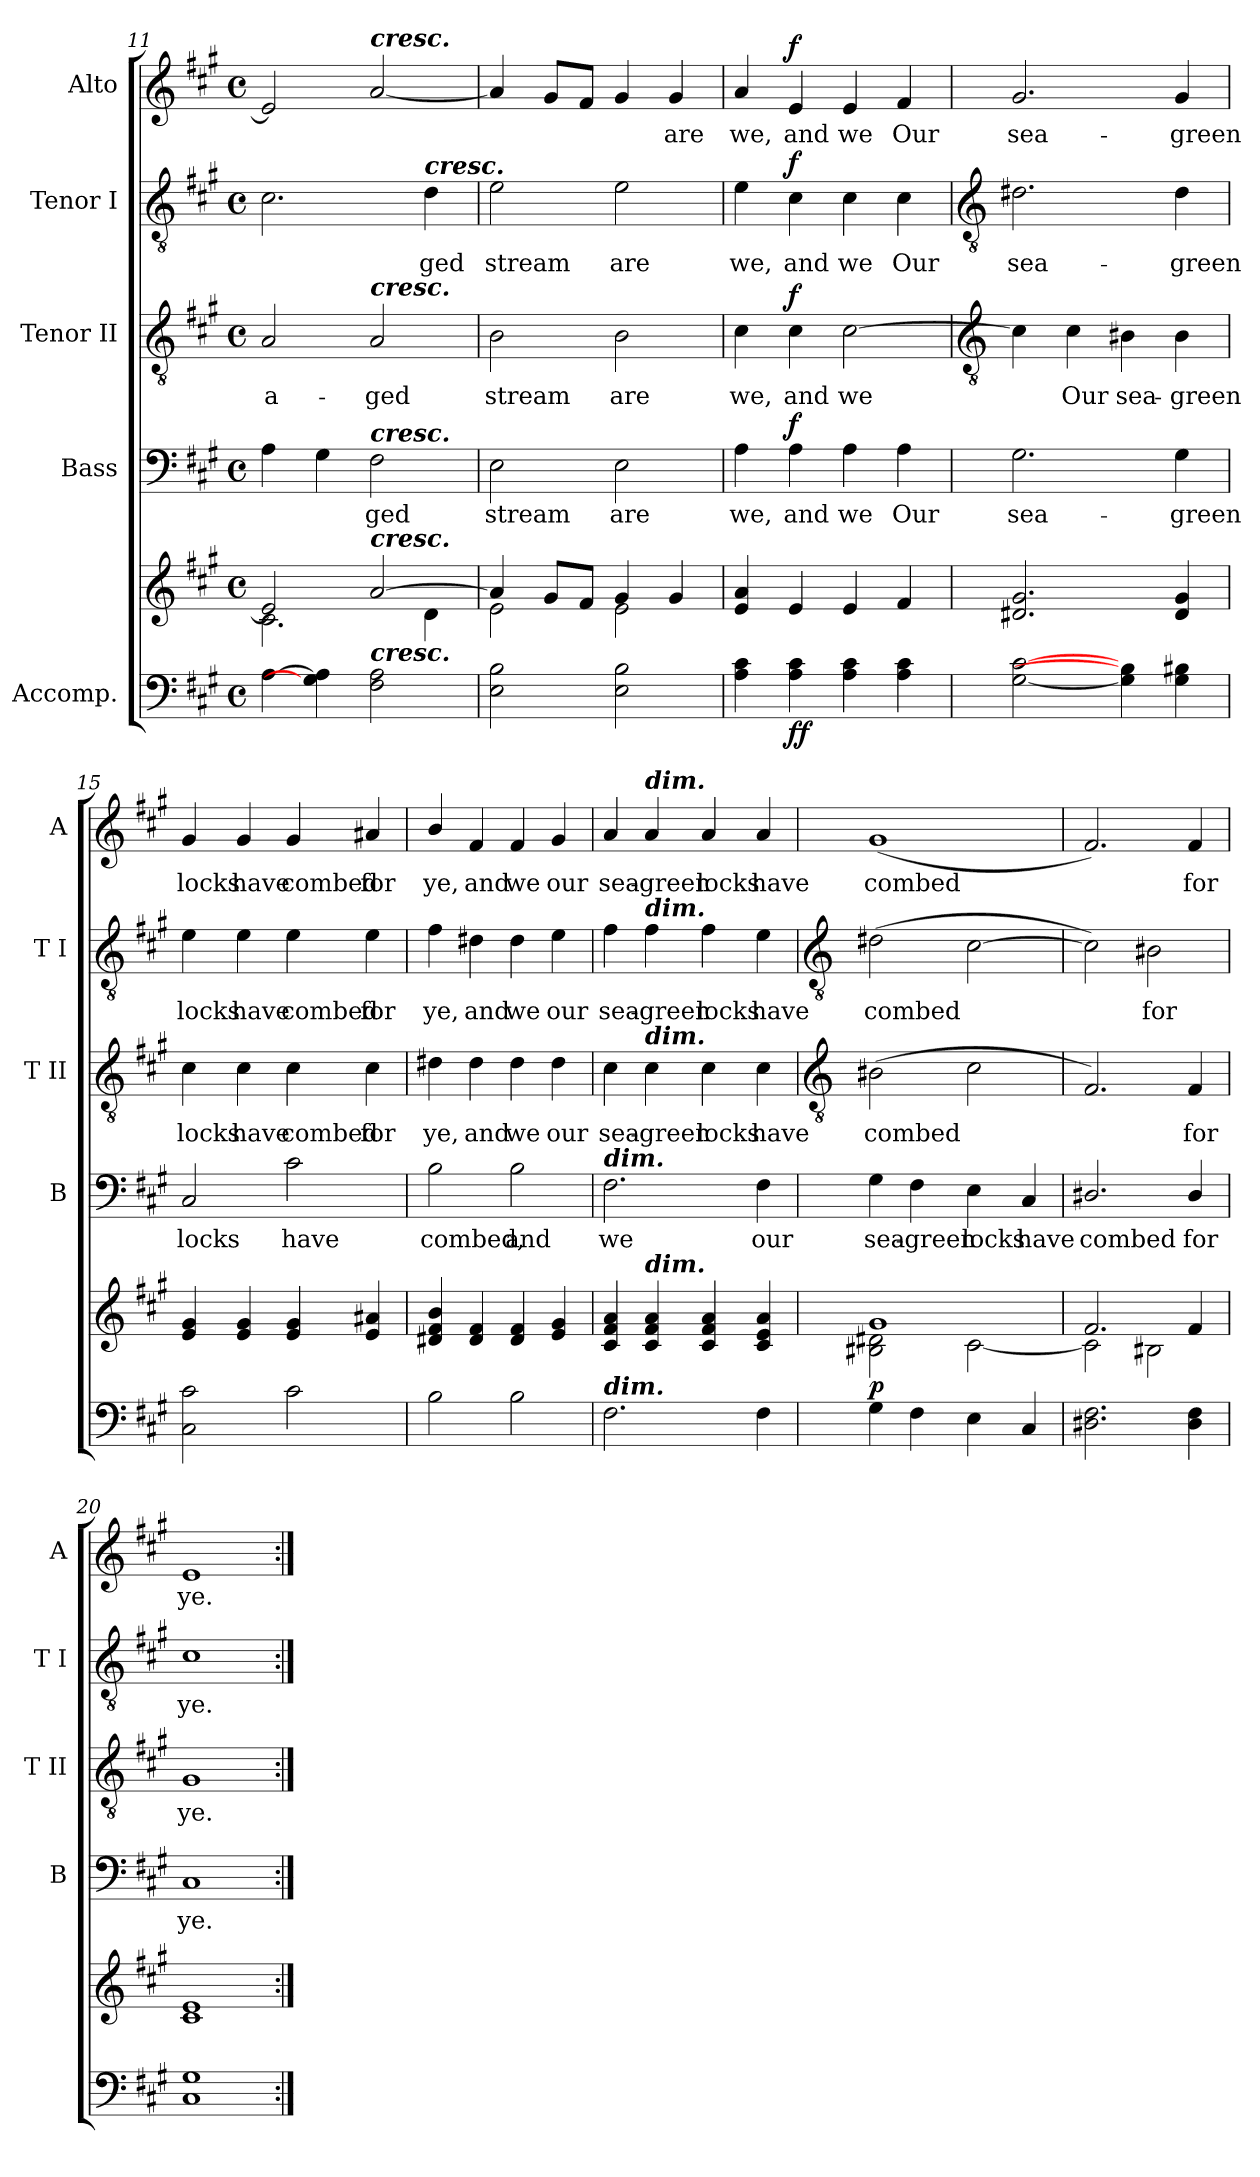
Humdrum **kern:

**kern	**kern	**dynam	**kern	**text	**dynam	**kern	**text	**dynam	**kern	**text	**dynam	**kern	**text	**dynam
*part5	*part5	*part5	*part4	*part4	*part4	*part3	*part3	*part3	*part2	*part2	*part2	*part1	*part1	*part1
*staff6	*staff5	*staff5/6	*staff4	*staff4	*staff4	*staff3	*staff3	*staff3	*staff2	*staff2	*staff2	*staff1	*staff1	*staff1
*I"Accomp.	*	*	*I"Bass	*	*	*I"Tenor II	*	*	*I"Tenor I	*	*	*I"Alto	*	*
*	*	*	*I'B	*	*	*I'T II	*	*	*I'T I	*	*	*I'A	*	*
*clefF4	*clefG2	*	*clefF4	*	*	*clefGv2	*	*	*clefGv2	*	*	*clefG2	*	*
*k[f#c#g#]	*k[f#c#g#]	*	*k[f#c#g#]	*	*	*k[f#c#g#]	*	*	*k[f#c#g#]	*	*	*k[f#c#g#]	*	*
*A:	*A:	*	*A:	*	*	*A:	*	*	*A:	*	*	*A:	*	*
*M4/4	*M4/4	*	*M4/4	*	*	*M4/4	*	*	*M4/4	*	*	*M4/4	*	*
*met(c)	*met(c)	*	*met(c)	*	*	*met(c)	*	*	*met(c)	*	*	*met(c)	*	*
=11	=11	=11	=11	=11	=11	=11	=11	=11	=11	=11	=11	=11	=11	=11
*	*^	*	*	*	*	*	*	*	*	*	*	*	*	*
!	!	!	!	!	!	!	!	!LO:LY:b	!	!	!	!	!	!	!
[4A	2e/]	2.c#\	.	4A	.	.	2A	a-	.	2.c#	.	.	2e]	.	.
4G#] 4A]	.	.	.	4G#	.	.	.	.	.	.	.	.	.	.	.
!	!	!	!	!	!	!	!	!	!	!	!	!	!LO:TX:a:Bi:t=cresc.	!	!
!	!	!	!	!	!	!	!LO:TX:a:Bi:t=cresc.	!	!	!	!	!	!	!	!
!	!	!	!	!LO:TX:a:Bi:t=cresc.	!	!	!	!	!	!	!	!	!	!	!
!	!LO:TX:a:Bi:t=cresc.	!	!	!	!	!	!	!	!	!	!	!	!	!	!
!LO:TX:a:Bi:t=cresc.	!	!	!	!	!	!	!	!	!	!	!	!	!	!	!
!	!	!	!	!	!LO:LY:b	!	!	!LO:LY:b	!	!	!	!	!	!	!
2F# 2A	[2a/	.	.	2F#	ged	.	2A	-ged	.	.	.	.	[2a	.	.
!	!	!	!	!	!	!	!	!	!	!LO:TX:a:Bi:t=cresc.	!	!	!	!	!
!	!	!	!	!	!	!	!	!	!	!	!LO:LY:b	!	!	!	!
.	.	4d\	.	.	.	.	.	.	.	4d	ged	.	.	.	.
=12	=12	=12	=12	=12	=12	=12	=12	=12	=12	=12	=12	=12	=12	=12	=12
!	!	!	!	!	!LO:LY:b	!	!	!LO:LY:b	!	!	!LO:LY:b	!	!	!	!
2E 2B	4a/]	2e\	.	2E	stream	.	2B	stream	.	2e	stream	.	4a]	.	.
.	8g#/L	.	.	.	.	.	.	.	.	.	.	.	8g#L	.	.
.	8f#/J	.	.	.	.	.	.	.	.	.	.	.	8f#J	.	.
!	!	!	!	!	!LO:LY:b	!	!	!LO:LY:b	!	!	!LO:LY:b	!	!	!	!
2E 2B	4g#/	2e\	.	2E	are	.	2B	are	.	2e	are	.	4g#	.	.
!	!	!	!	!	!	!	!	!	!	!	!	!	!	!LO:LY:b	!
.	4g#/	.	.	.	.	.	.	.	.	.	.	.	4g#	are	.
*	*v	*v	*	*	*	*	*	*	*	*	*	*	*	*	*
=13	=13	=13	=13	=13	=13	=13	=13	=13	=13	=13	=13	=13	=13	=13
!	!	!	!	!LO:LY:b	!	!	!LO:LY:b	!	!	!LO:LY:b	!	!	!LO:LY:b	!
4A 4c#	4e/ 4a/	.	4A	we,	.	4c#	we,	.	4e	we,	.	4a	we,	.
!	!	!LO:DY:b=2	!	!LO:LY:b	!	!	!LO:LY:b	!	!	!LO:LY:b	!	!	!LO:LY:b	!
!	!	!LO:DY:n=1:b	!	!	!LO:DY:b	!	!	!LO:DY:b	!	!	!LO:DY:b	!	!	!LO:DY:b
4A 4c#	4e/	f f	4A	and	f	4c#	and	f	4c#	and	f	4e	and	f
!	!	!	!	!LO:LY:b	!	!	!LO:LY:b	!	!	!LO:LY:b	!	!	!LO:LY:b	!
4A 4c#	4e/	.	4A	we	.	[2c#	we	.	4c#	we	.	4e	we	.
!	!	!	!	!LO:LY:b	!	!	!	!	!	!LO:LY:b	!	!	!LO:LY:b	!
4A 4c#	4f#/	.	4A	Our	.	.	.	.	4c#	Our	.	4f#	Our	.
!!LO:LB:g=z
=14	=14	=14	=14	=14	=14	=14	=14	=14	=14	=14	=14	=14	=14	=14
*	*	*	*	*	*	*clefGv2	*	*	*clefGv2	*	*	*	*	*
!	!	!	!	!LO:LY:b	!	!	!	!	!	!LO:LY:b	!	!	!LO:LY:b	!
[2G# [2c#	2.d#X 2.g#	.	2.G#	sea-	.	4c#]	.	.	2.d#X	sea-	.	2.g#	sea-	.
!	!	!	!	!	!	!	!LO:LY:b	!	!	!	!	!	!	!
.	.	.	.	.	.	4c#	Our	.	.	.	.	.	.	.
!	!	!	!	!	!	!	!LO:LY:b	!	!	!	!	!	!	!
4G#] 4B#]	.	.	.	.	.	4B#X	sea-	.	.	.	.	.	.	.
!	!	!	!	!LO:LY:b	!	!	!LO:LY:b	!	!	!LO:LY:b	!	!	!LO:LY:b	!
4G# 4B#	4d# 4g#	.	4G#	-green	.	4B#	-green	.	4d#	-green	.	4g#	-green	.
=15	=15	=15	=15	=15	=15	=15	=15	=15	=15	=15	=15	=15	=15	=15
!	!	!	!	!LO:LY:b	!	!	!LO:LY:b	!	!	!LO:LY:b	!	!	!LO:LY:b	!
2C# 2c#	4e 4g#	.	2C#	locks	.	4c#	locks	.	4e	locks	.	4g#	locks	.
!	!	!	!	!	!	!	!LO:LY:b	!	!	!LO:LY:b	!	!	!LO:LY:b	!
.	4e 4g#	.	.	.	.	4c#	have	.	4e	have	.	4g#	have	.
!	!	!	!	!LO:LY:b	!	!	!LO:LY:b	!	!	!LO:LY:b	!	!	!LO:LY:b	!
2c#	4e 4g#	.	2c#	have	.	4c#	combed	.	4e	combed	.	4g#	combed	.
!	!	!	!	!	!	!	!LO:LY:b	!	!	!LO:LY:b	!	!	!LO:LY:b	!
.	4e 4a#X	.	.	.	.	4c#	for	.	4e	for	.	4a#X	for	.
=16	=16	=16	=16	=16	=16	=16	=16	=16	=16	=16	=16	=16	=16	=16
!	!	!	!	!LO:LY:b	!	!	!LO:LY:b	!	!	!LO:LY:b	!	!	!LO:LY:b	!
2B	4d#X/ 4f#/ 4b/	.	2B	combed,	.	4d#X	ye,	.	4f#	ye,	.	4b/	ye,	.
!	!	!	!	!	!	!	!LO:LY:b	!	!	!LO:LY:b	!	!	!LO:LY:b	!
.	4d# 4f#	.	.	.	.	4d#	and	.	4d#X	and	.	4f#	and	.
!	!	!	!	!LO:LY:b	!	!	!LO:LY:b	!	!	!LO:LY:b	!	!	!LO:LY:b	!
2B	4d# 4f#	.	2B	and	.	4d#	we	.	4d#	we	.	4f#	we	.
!	!	!	!	!	!	!	!LO:LY:b	!	!	!LO:LY:b	!	!	!LO:LY:b	!
.	4e 4g#	.	.	.	.	4d#	our	.	4e	our	.	4g#	our	.
=17	=17	=17	=17	=17	=17	=17	=17	=17	=17	=17	=17	=17	=17	=17
!	!	!	!LO:TX:a:Bi:t=dim.	!	!	!	!	!	!	!	!	!	!	!
!LO:TX:a:Bi:t=dim.	!	!	!	!	!	!	!	!	!	!	!	!	!	!
!	!	!	!	!LO:LY:b	!	!	!LO:LY:b	!	!	!LO:LY:b	!	!	!LO:LY:b	!
2.F#	4c# 4f# 4a	.	2.F#	we	.	4c#	sea-	.	4f#	sea-	.	4a	sea-	.
!	!	!	!	!	!	!	!	!	!	!	!	!LO:TX:a:Bi:t=dim.	!	!
!	!	!	!	!	!	!	!	!	!LO:TX:a:Bi:t=dim.	!	!	!	!	!
!	!	!	!	!	!	!LO:TX:a:Bi:t=dim.	!	!	!	!	!	!	!	!
!	!LO:TX:a:Bi:t=dim.	!	!	!	!	!	!	!	!	!	!	!	!	!
!	!	!	!	!	!	!	!LO:LY:b	!	!	!LO:LY:b	!	!	!LO:LY:b	!
.	4c# 4f# 4a	.	.	.	.	4c#	-green	.	4f#	-green	.	4a	-green	.
!	!	!	!	!	!	!	!LO:LY:b	!	!	!LO:LY:b	!	!	!LO:LY:b	!
.	4c# 4f# 4a	.	.	.	.	4c#	locks	.	4f#	locks	.	4a	locks	.
!	!	!	!	!LO:LY:b	!	!	!LO:LY:b	!	!	!LO:LY:b	!	!	!LO:LY:b	!
4F#	4c# 4e 4a	.	4F#	our	.	4c#	have	.	4e	have	.	4a	have	.
!!LO:LB:g=z
=18	=18	=18	=18	=18	=18	=18	=18	=18	=18	=18	=18	=18	=18	=18
*	*	*	*	*	*	*clefGv2	*	*	*clefGv2	*	*	*	*	*
*	*^	*	*	*	*	*	*	*	*	*	*	*	*	*
!	!	!	!LO:DY:b	!	!LO:LY:b	!	!	!LO:LY:b	!	!	!LO:LY:b	!	!	!LO:LY:b	!
4G#	1g#/	2B#X\ 2d#X\	p	4G#	sea-	.	(>2B#X	combed	.	(>2d#X	combed	.	(<1g#	combed	.
!	!	!	!	!	!LO:LY:b	!	!	!	!	!	!	!	!	!	!
4F#	.	.	.	4F#	-green	.	.	.	.	.	.	.	.	.	.
!	!	!	!	!	!LO:LY:b	!	!	!	!	!	!	!	!	!	!
4E	.	[2c#\	.	4E	locks	.	2c#	.	.	[2c#	.	.	.	.	.
!	!	!	!	!	!LO:LY:b	!	!	!	!	!	!	!	!	!	!
4C#	.	.	.	4C#	have	.	.	.	.	.	.	.	.	.	.
=19	=19	=19	=19	=19	=19	=19	=19	=19	=19	=19	=19	=19	=19	=19	=19
!	!	!	!	!	!LO:LY:b	!	!	!	!	!	!	!	!	!	!
2.D#X\ 2.F#\	2.f#/	2c#\]	.	2.D#X/	combed	.	2.F#)	.	.	2c#])	.	.	2.f#)	.	.
!	!	!	!	!	!	!	!	!	!	!	!LO:LY:b	!	!	!	!
.	.	2B#X\	.	.	.	.	.	.	.	2B#X	for	.	.	.	.
!	!	!	!	!	!LO:LY:b	!	!	!LO:LY:b	!	!	!	!	!	!LO:LY:b	!
4D#\ 4F#\	4f#/	.	.	4D#/	for	.	4F#	for	.	.	.	.	4f#	for	.
=20	=20	=20	=20	=20	=20	=20	=20	=20	=20	=20	=20	=20	=20	=20	=20
!	!	!	!	!	!LO:LY:b	!	!	!LO:LY:b	!	!	!LO:LY:b	!	!	!LO:LY:b	!
1C# 1G#	1c#/ 1e/	1ryy	.	1C#	ye.	.	1G#	ye.	.	1c#	ye.	.	1e	ye.	.
*	*v	*v	*	*	*	*	*	*	*	*	*	*	*	*	*
=:|!	=:|!	=:|!	=:|!	=:|!	=:|!	=:|!	=:|!	=:|!	=:|!	=:|!	=:|!	=:|!	=:|!	=:|!
*-	*-	*-	*-	*-	*-	*-	*-	*-	*-	*-	*-	*-	*-	*-
